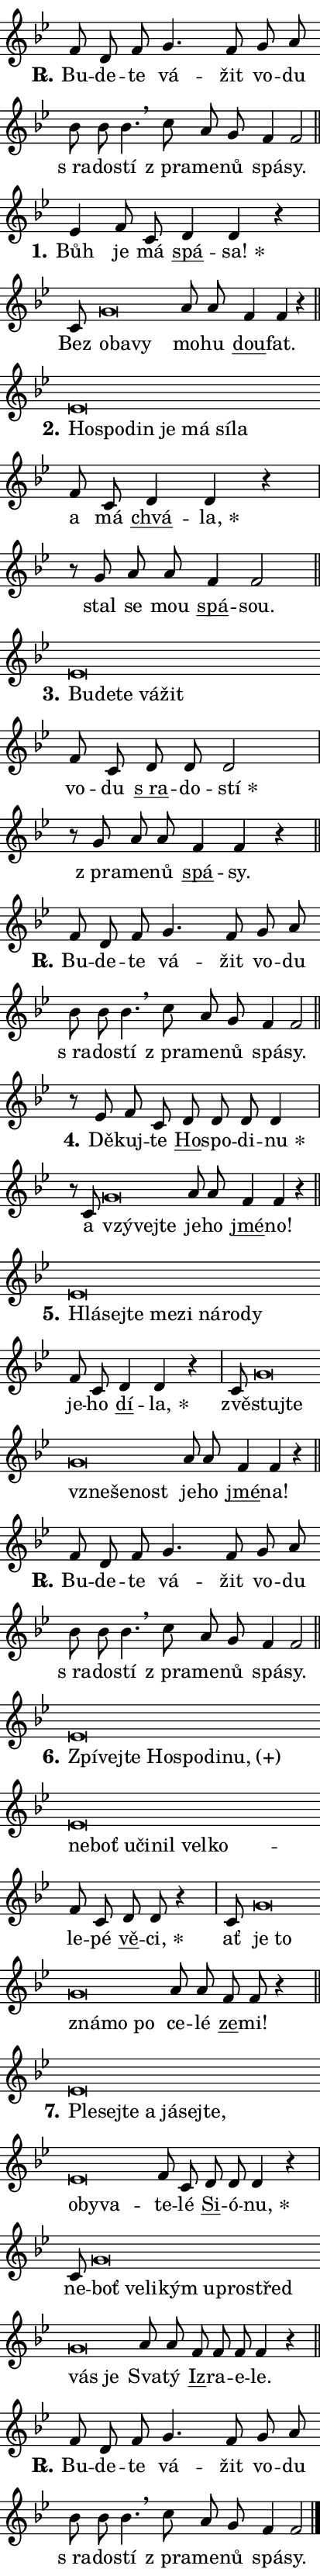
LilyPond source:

\version "2.24.0"
\header { tagline = "" }
\paper {
  indent = 0\cm
  top-margin = 0\cm
  right-margin = 0\cm
  bottom-margin = 0\cm
  left-margin = 0\cm
  paper-width = 7\cm
  page-breaking = #ly:one-page-breaking
  system-system-spacing.basic-distance = #11
  score-system-spacing.basic-distance = #11
  ragged-last = ##f
}


%% Author: Thomas Morley
%% https://lists.gnu.org/archive/html/lilypond-user/2020-05/msg00002.html
#(define (line-position grob)
"Returns position of @var[grob} in current system:
   @code{'start}, if at first time-step
   @code{'end}, if at last time-step
   @code{'middle} otherwise
"
  (let* ((col (ly:item-get-column grob))
         (ln (ly:grob-object col 'left-neighbor))
         (rn (ly:grob-object col 'right-neighbor))
         (col-to-check-left (if (ly:grob? ln) ln col))
         (col-to-check-right (if (ly:grob? rn) rn col))
         (break-dir-left
           (and
             (ly:grob-property col-to-check-left 'non-musical #f)
             (ly:item-break-dir col-to-check-left)))
         (break-dir-right
           (and
             (ly:grob-property col-to-check-right 'non-musical #f)
             (ly:item-break-dir col-to-check-right))))
        (cond ((eqv? 1 break-dir-left) 'start)
              ((eqv? -1 break-dir-right) 'end)
              (else 'middle))))

#(define (tranparent-at-line-position vctor)
  (lambda (grob)
  "Relying on @code{line-position} select the relevant enry from @var{vctor}.
Used to determine transparency,"
    (case (line-position grob)
      ((end) (not (vector-ref vctor 0)))
      ((middle) (not (vector-ref vctor 1)))
      ((start) (not (vector-ref vctor 2))))))

noteHeadBreakVisibility =
#(define-music-function (break-visibility)(vector?)
"Makes @code{NoteHead}s transparent relying on @var{break-visibility}"
#{
  \override NoteHead.transparent =
    #(tranparent-at-line-position break-visibility)
#})

#(define delete-ledgers-for-transparent-note-heads
  (lambda (grob)
    "Reads whether a @code{NoteHead} is transparent.
If so this @code{NoteHead} is removed from @code{'note-heads} from
@var{grob}, which is supposed to be @code{LedgerLineSpanner}.
As a result ledgers are not printed for this @code{NoteHead}"
    (let* ((nhds-array (ly:grob-object grob 'note-heads))
           (nhds-list
             (if (ly:grob-array? nhds-array)
                 (ly:grob-array->list nhds-array)
                 '()))
           ;; Relies on the transparent-property being done before
           ;; Staff.LedgerLineSpanner.after-line-breaking is executed.
           ;; This is fragile ...
           (to-keep
             (remove
               (lambda (nhd)
                 (ly:grob-property nhd 'transparent #f))
               nhds-list)))
      ;; TODO find a better method to iterate over grob-arrays, similiar
      ;; to filter/remove etc for lists
      ;; For now rebuilt from scratch
      (set! (ly:grob-object grob 'note-heads)  '())
      (for-each
        (lambda (nhd)
          (ly:pointer-group-interface::add-grob grob 'note-heads nhd))
        to-keep))))

hideNotes = {
  \noteHeadBreakVisibility #begin-of-line-visible
}
unHideNotes = {
  \noteHeadBreakVisibility #all-visible
}

% work-around for resetting accidentals
% https://lilypond.org/doc/v2.23/Documentation/notation/displaying-rhythms#unmetered-music
cadenzaMeasure = {
  \cadenzaOff
  \partial 1024 s1024
  \cadenzaOn
}

#(define-markup-command (accent layout props text) (markup?)
  "Underline accented syllable"
  (interpret-markup layout props
    #{\markup \override #'(offset . 4.3) \underline { #text }#}))

responsum = \markup \concat {
  "R" \hspace #-1.05 \path #0.1 #'((moveto 0 0.07) (lineto 0.9 0.8)) \hspace #0.05 "."
}

\layout {
    \context {
        \Staff
        \remove "Time_signature_engraver"
        \override LedgerLineSpanner.after-line-breaking = #delete-ledgers-for-transparent-note-heads
    }
    \context {
        \Voice {
            \override NoteHead.output-attributes = #'((class . "notehead"))
            \override Hairpin.height = #0.55
        }
    }
    \context {
        \Lyrics {
            \override StanzaNumber.output-attributes = #'((class . "stanzanumber"))
            \override LyricSpace.minimum-distance = #0.9
            \override LyricText.font-name = #"TeX Gyre Schola"
            \override LyricText.font-size = 1
            \override StanzaNumber.font-name = #"TeX Gyre Schola Bold"
            \override StanzaNumber.font-size = 1
        }
    }
}

% magnetic-lyrics.ily
%
%   written by
%     Jean Abou Samra <jean@abou-samra.fr>
%     Werner Lemberg <wl@gnu.org>
%
%   adapted by
%     Jiri Hon <jiri.hon@gmail.com>
%
% Version 2022-Apr-15

% https://www.mail-archive.com/lilypond-user@gnu.org/msg149350.html

#(define (Left_hyphen_pointer_engraver context)
   "Collect syllable-hyphen-syllable occurrences in lyrics and store
them in properties.  This engraver only looks to the left.  For
example, if the lyrics input is @code{foo -- bar}, it does the
following.

@itemize @bullet
@item
Set the @code{text} property of the @code{LyricHyphen} grob between
@q{foo} and @q{bar} to @code{foo}.

@item
Set the @code{left-hyphen} property of the @code{LyricText} grob with
text @q{foo} to the @code{LyricHyphen} grob between @q{foo} and
@q{bar}.
@end itemize

Use this auxiliary engraver in combination with the
@code{lyric-@/text::@/apply-@/magnetic-@/offset!} hook."
   (let ((hyphen #f)
         (text #f))
     (make-engraver
      (acknowledgers
       ((lyric-syllable-interface engraver grob source-engraver)
        (set! text grob)))
      (end-acknowledgers
       ((lyric-hyphen-interface engraver grob source-engraver)
        ;(when (not (grob::has-interface grob 'lyric-space-interface))
          (set! hyphen grob)));)
      ((stop-translation-timestep engraver)
       (when (and text hyphen)
         (ly:grob-set-object! text 'left-hyphen hyphen))
       (set! text #f)
       (set! hyphen #f)))))

#(define (lyric-text::apply-magnetic-offset! grob)
   "If the space between two syllables is less than the value in
property @code{LyricText@/.details@/.squash-threshold}, move the right
syllable to the left so that it gets concatenated with the left
syllable.

Use this function as a hook for
@code{LyricText@/.after-@/line-@/breaking} if the
@code{Left_@/hyphen_@/pointer_@/engraver} is active."
   (let ((hyphen (ly:grob-object grob 'left-hyphen #f)))
     (when hyphen
       (let ((left-text (ly:spanner-bound hyphen LEFT)))
         (when (grob::has-interface left-text 'lyric-syllable-interface)
           (let* ((common (ly:grob-common-refpoint grob left-text X))
                  (this-x-ext (ly:grob-extent grob common X))
                  (left-x-ext
                   (begin
                     ;; Trigger magnetism for left-text.
                     (ly:grob-property left-text 'after-line-breaking)
                     (ly:grob-extent left-text common X)))
                  ;; `delta` is the gap width between two syllables.
                  (delta (- (interval-start this-x-ext)
                            (interval-end left-x-ext)))
                  (details (ly:grob-property grob 'details))
                  (threshold (assoc-get 'squash-threshold details 0.2)))
             (when (< delta threshold)
               (let* (;; We have to manipulate the input text so that
                      ;; ligatures crossing syllable boundaries are not
                      ;; disabled.  For languages based on the Latin
                      ;; script this is essentially a beautification.
                      ;; However, for non-Western scripts it can be a
                      ;; necessity.
                      (lt (ly:grob-property left-text 'text))
                      (rt (ly:grob-property grob 'text))
                      (is-space (grob::has-interface hyphen 'lyric-space-interface))
                      (space (if is-space " " ""))
                      (space-markup (grob-interpret-markup grob " "))
                      (space-size (interval-length (ly:stencil-extent space-markup X)))
                      (extra-delta (if is-space space-size 0))
                      ;; Append new syllable.
                      (ltrt-space (if (and (string? lt) (string? rt))
                                (string-append lt space rt)
                                (make-concat-markup (list lt space rt))))
                      ;; Right-align `ltrt` to the right side.
                      (ltrt-space-markup (grob-interpret-markup
                               grob
                               (make-translate-markup
                                (cons (interval-length this-x-ext) 0)
                                (make-right-align-markup ltrt-space)))))
                 (begin
                   ;; Don't print `left-text`.
                   (ly:grob-set-property! left-text 'stencil #f)
                   ;; Set text and stencil (which holds all collected
                   ;; syllables so far) and shift it to the left.
                   (ly:grob-set-property! grob 'text ltrt-space)
                   (ly:grob-set-property! grob 'stencil ltrt-space-markup)
                   (ly:grob-translate-axis! grob (- (- delta extra-delta)) X))))))))))


#(define (lyric-hyphen::displace-bounds-first grob)
   ;; Make very sure this callback isn't triggered too early.
   (let ((left (ly:spanner-bound grob LEFT))
         (right (ly:spanner-bound grob RIGHT)))
     (ly:grob-property left 'after-line-breaking)
     (ly:grob-property right 'after-line-breaking)
     (ly:lyric-hyphen::print grob)))

squashThreshold = #0.4

\layout {
  \context {
    \Lyrics
    \consists #Left_hyphen_pointer_engraver
    \override LyricText.after-line-breaking =
      #lyric-text::apply-magnetic-offset!
    \override LyricHyphen.stencil = #lyric-hyphen::displace-bounds-first
    \override LyricText.details.squash-threshold = \squashThreshold
    \override LyricHyphen.minimum-distance = 0
    \override LyricHyphen.minimum-length = \squashThreshold
  }
}

squash = \override LyricText.details.squash-threshold = 9999
unSquash = \override LyricText.details.squash-threshold = \squashThreshold

left = \override LyricText.self-alignment-X = #LEFT
unLeft = \revert LyricText.self-alignment-X

starOffset = #(lambda (grob) 
                (let ((x_offset (ly:self-alignment-interface::aligned-on-x-parent grob)))
                  (if (= x_offset 0) 0 (+ x_offset 1.2))))

star = #(define-music-function (syllable)(string?)
"Append star separator at the end of a syllable"
#{
  \once \override LyricText.X-offset = #starOffset
  \lyricmode { \markup {
    #syllable
    \override #'((font-name . "TeX Gyre Schola Bold")) \hspace #0.2 \lower #0.65 \larger "*"
  } }
#})

starAccent = #(define-music-function (syllable)(string?)
"Append star separator at the end of a syllable and make accent"
#{
  \once \override LyricText.X-offset = #starOffset
  \lyricmode { \markup {
    \accent #syllable
    \override #'((font-name . "TeX Gyre Schola Bold")) \hspace #0.2 \lower #0.65 \larger "*"
  } }
#})

breath = #(define-music-function (syllable)(string?)
"Append breathing indicator at the end of a syllable"
#{
  \lyricmode { \markup { #syllable "+" } }
#})

optionalBreath = #(define-music-function (syllable)(string?)
"Append optional breathing indicator at the end of a syllable"
#{
  \lyricmode { \markup { #syllable "(+)" } }
#})


\score {
    <<
        \new Voice = "melody" { \cadenzaOn \key bes \major \relative { f'8 d f g4. f8 \bar "" g a \bar "" bes bes bes4. \breathe \bar "" c8 a g \bar "" f4 f2 \cadenzaMeasure \bar "||" \break } }
        \new Lyrics \lyricsto "melody" { \lyricmode { \set stanza = \responsum
Bu -- de -- te vá -- žit vo -- du "s ra" -- do -- stí "z pra" -- me -- nů spá -- sy. } }
    >>
    \layout {}
}

\score {
    <<
        \new Voice = "melody" { \cadenzaOn \key bes \major \relative { es'4 f8 c \bar "" d4 d r \cadenzaMeasure \bar "|" c8 g'\breve*1/16 \hideNotes \breve*1/16 \breve*1/16 \bar "" \unHideNotes a8 a \bar "" f4 f r \cadenzaMeasure \bar "||" \break } }
        \new Lyrics \lyricsto "melody" { \lyricmode { \set stanza = "1."
Bůh je má \markup \accent spá -- \star sa! Bez \left o -- \squash ba -- vy \unLeft \unSquash mo -- hu \markup \accent dou -- fat. } }
    >>
    \layout {}
}

\score {
    <<
        \new Voice = "melody" { \cadenzaOn \key bes \major \relative { es'\breve*1/16 \hideNotes \breve*1/16 \bar "" \breve*1/16 \bar "" \breve*1/16 \bar "" \breve*1/16 \bar "" \breve*1/16 \breve*1/16 \bar "" \unHideNotes f8 c \bar "" d4 d r \cadenzaMeasure \bar "|" r8 g a8 a \bar "" f4 f2 \cadenzaMeasure \bar "||" \break } }
        \new Lyrics \lyricsto "melody" { \lyricmode { \set stanza = "2."
\left Ho -- \squash spo -- din je má sí -- la \unLeft \unSquash a má \markup \accent chvá -- \star la, stal se mou \markup \accent spá -- sou. } }
    >>
    \layout {}
}

\score {
    <<
        \new Voice = "melody" { \cadenzaOn \key bes \major \relative { es'\breve*1/16 \hideNotes \breve*1/16 \bar "" \breve*1/16 \bar "" \breve*1/16 \breve*1/16 \bar "" \unHideNotes f8 c \bar "" d d d2 \cadenzaMeasure \bar "|" r8 g a a \bar "" f4 f r \cadenzaMeasure \bar "||" \break } }
        \new Lyrics \lyricsto "melody" { \lyricmode { \set stanza = "3."
\left Bu -- \squash de -- te vá -- žit \unLeft \unSquash vo -- du \markup \accent "s ra" -- do -- \star stí "z pra" -- me -- nů \markup \accent spá -- sy. } }
    >>
    \layout {}
}

\score {
    <<
        \new Voice = "melody" { \cadenzaOn \key bes \major \relative { f'8 d f g4. f8 \bar "" g a \bar "" bes bes bes4. \breathe \bar "" c8 a g \bar "" f4 f2 \cadenzaMeasure \bar "||" \break } }
        \new Lyrics \lyricsto "melody" { \lyricmode { \set stanza = \responsum
Bu -- de -- te vá -- žit vo -- du "s ra" -- do -- stí "z pra" -- me -- nů spá -- sy. } }
    >>
    \layout {}
}

\score {
    <<
        \new Voice = "melody" { \cadenzaOn \key bes \major \relative { r8 es' f c \bar "" d d d d4 \cadenzaMeasure \bar "|" r8 c8 g'\breve*1/16 \hideNotes \breve*1/16 \breve*1/16 \bar "" \unHideNotes a8 a \bar "" f4 f r \cadenzaMeasure \bar "||" \break } }
        \new Lyrics \lyricsto "melody" { \lyricmode { \set stanza = "4."
Dě -- kuj -- te \markup \accent Ho -- spo -- di -- \star nu a \left vzý -- \squash vej -- te \unLeft \unSquash je -- ho \markup \accent jmé -- no! } }
    >>
    \layout {}
}

\score {
    <<
        \new Voice = "melody" { \cadenzaOn \key bes \major \relative { es'\breve*1/16 \hideNotes \breve*1/16 \bar "" \breve*1/16 \bar "" \breve*1/16 \bar "" \breve*1/16 \bar "" \breve*1/16 \bar "" \breve*1/16 \breve*1/16 \bar "" \unHideNotes f8 c \bar "" d4 d r \cadenzaMeasure \bar "|" c8 g'\breve*1/16 \hideNotes \breve*1/16 \bar "" \breve*1/16 \bar "" \breve*1/16 \breve*1/16 \bar "" \unHideNotes a8 a \bar "" f4 f r \cadenzaMeasure \bar "||" \break } }
        \new Lyrics \lyricsto "melody" { \lyricmode { \set stanza = "5."
\left Hlá -- \squash sej -- te me -- zi ná -- ro -- dy \unLeft \unSquash je -- ho \markup \accent dí -- \star la, zvě -- \left stuj -- \squash te vzne -- še -- nost \unLeft \unSquash je -- ho \markup \accent jmé -- na! } }
    >>
    \layout {}
}

\score {
    <<
        \new Voice = "melody" { \cadenzaOn \key bes \major \relative { f'8 d f g4. f8 \bar "" g a \bar "" bes bes bes4. \breathe \bar "" c8 a g \bar "" f4 f2 \cadenzaMeasure \bar "||" \break } }
        \new Lyrics \lyricsto "melody" { \lyricmode { \set stanza = \responsum
Bu -- de -- te vá -- žit vo -- du "s ra" -- do -- stí "z pra" -- me -- nů spá -- sy. } }
    >>
    \layout {}
}

\score {
    <<
        \new Voice = "melody" { \cadenzaOn \key bes \major \relative { es'\breve*1/16 \hideNotes \breve*1/16 \bar "" \breve*1/16 \bar "" \breve*1/16 \bar "" \breve*1/16 \bar "" \breve*1/16 \bar "" \breve*1/16 \bar "" \breve*1/16 \bar "" \breve*1/16 \bar "" \breve*1/16 \bar "" \breve*1/16 \bar "" \breve*1/16 \bar "" \breve*1/16 \breve*1/16 \bar "" \unHideNotes f8 c \bar "" d d r4 \cadenzaMeasure \bar "|" c8 g'\breve*1/16 \hideNotes \breve*1/16 \bar "" \breve*1/16 \bar "" \breve*1/16 \breve*1/16 \bar "" \unHideNotes a8 a \bar "" f f r4 \cadenzaMeasure \bar "||" \break } }
        \new Lyrics \lyricsto "melody" { \lyricmode { \set stanza = "6."
\left Zpí -- \squash vej -- te Ho -- spo -- di -- \optionalBreath nu, ne -- boť u -- či -- nil vel -- ko -- \unLeft \unSquash le -- pé \markup \accent vě -- \star ci, ať \left je \squash to zná -- mo po \unLeft \unSquash ce -- lé \markup \accent ze -- mi! } }
    >>
    \layout {}
}

\score {
    <<
        \new Voice = "melody" { \cadenzaOn \key bes \major \relative { es'\breve*1/16 \hideNotes \breve*1/16 \bar "" \breve*1/16 \bar "" \breve*1/16 \bar "" \breve*1/16 \bar "" \breve*1/16 \bar "" \breve*1/16 \bar "" \breve*1/16 \bar "" \breve*1/16 \breve*1/16 \bar "" \unHideNotes f8 c \bar "" d d d4 r \cadenzaMeasure \bar "|" c8 g'\breve*1/16 \hideNotes \breve*1/16 \bar "" \breve*1/16 \bar "" \breve*1/16 \bar "" \breve*1/16 \bar "" \breve*1/16 \bar "" \breve*1/16 \breve*1/16 \bar "" \unHideNotes a8 a \bar "" f f f f4 r \cadenzaMeasure \bar "||" \break } }
        \new Lyrics \lyricsto "melody" { \lyricmode { \set stanza = "7."
\left Ple -- \squash sej -- te a já -- sej -- te, o -- by -- va -- \unLeft \unSquash te -- lé \markup \accent Si -- ó -- \star nu, ne -- \left boť \squash ve -- li -- kým upro -- střed vás je \unLeft \unSquash Sva -- tý \markup \accent Iz -- ra -- e -- le. } }
    >>
    \layout {}
}

\score {
    <<
        \new Voice = "melody" { \cadenzaOn \key bes \major \relative { f'8 d f g4. f8 \bar "" g a \bar "" bes bes bes4. \breathe \bar "" c8 a g \bar "" f4 f2 \cadenzaMeasure \bar "||" \break } \bar "|." }
        \new Lyrics \lyricsto "melody" { \lyricmode { \set stanza = \responsum
Bu -- de -- te vá -- žit vo -- du "s ra" -- do -- stí "z pra" -- me -- nů spá -- sy. } }
    >>
    \layout {}
}
